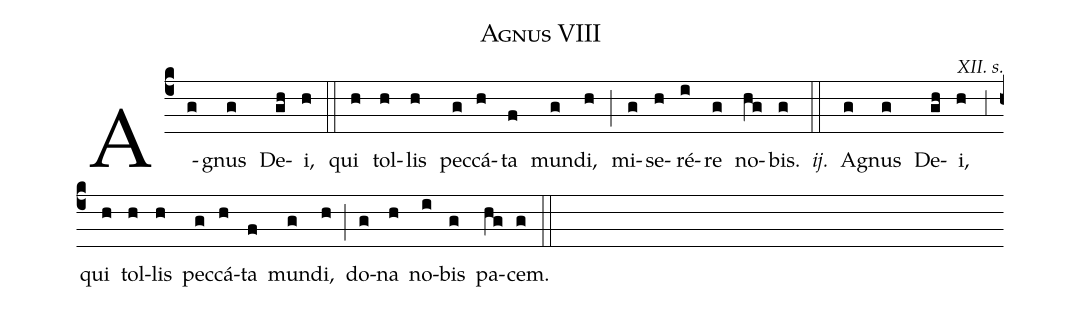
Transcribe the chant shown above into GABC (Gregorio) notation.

name:Agnus VIII;
commentary:XII. s.;
%%
(c4) A(g)gnus(g) De(gh)i,(h) (::)qui(h) tol(h)lis(h) pec(g)c<v>\'a</v>(h)ta(f) mun(g)di,(h) (;) mi(g)se(h)r<v>\'e</v>(i)re(g) no(hg)bis.(g) <v>\emph{ij.}</v>(::)
A(g)gnus(g) De(gh)i,(h) (,3)qui(h) tol(h)lis(h) pec(g)c<v>\'a</v>(h)ta(f) mun(g)di,(h) (;) do(g)na(h) no(i)bis(g) pa(hg)cem.(g) (::)
